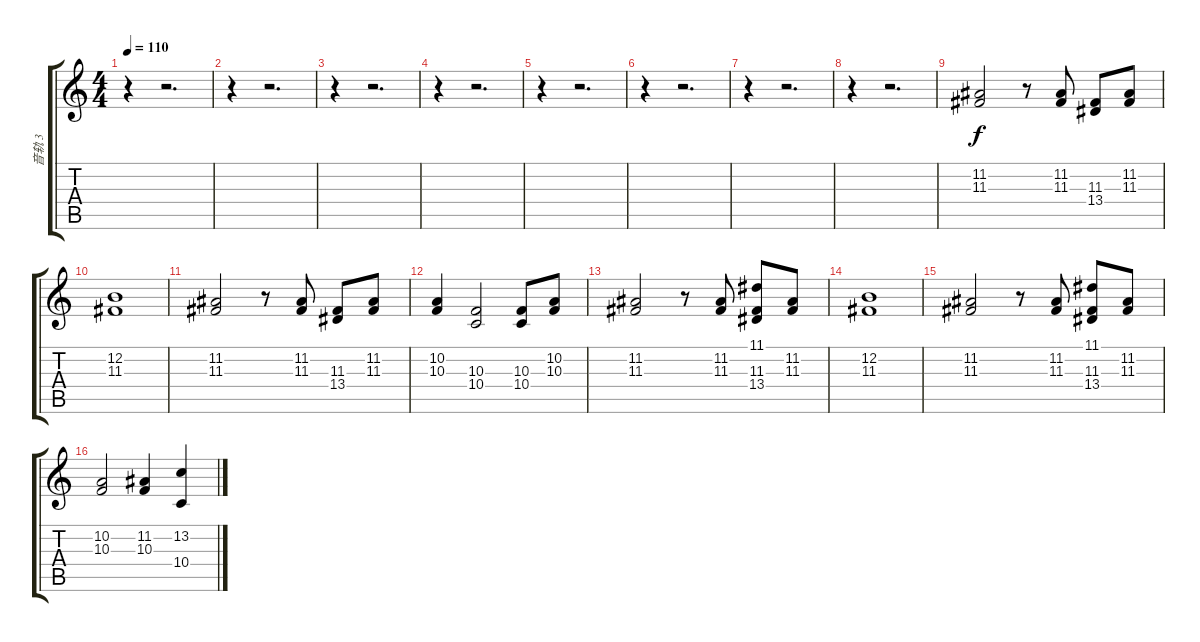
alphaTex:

\track ("音轨 3" "音轨 3") {instrument pizzicatostrings}
\staff {score tabs}
\tuning (E4 B3 G3 D3 A2 E2) {hide}
\ts (4 4)
\tempo 110
\clef g2
\ks c
r.4{dy f} r.2{d} |
r.4 r.2{d} |
r.4 r.2{d} |
r.4 r.2{d} |
r.4 r.2{d} |
r.4 r.2{d} |
r.4 r.2{d} |
r.4 r.2{d} |
(11.2 11.3).2 r.8 (11.2 11.3).8 (11.3 13.4).8 (11.2 11.3).8 |
(12.2 11.3).1 |
(11.2 11.3).2 r.8 (11.2 11.3).8 (11.3 13.4).8 (11.2 11.3).8 |
(10.2 10.3).4 (10.3 10.4).2 (10.3 10.4).8 (10.2 10.3).8 |
(11.2 11.3).2 r.8 (11.2 11.3).8 (11.1 11.3 13.4).8 (11.2 11.3).8 |
(12.2 11.3).1 |
(11.2 11.3).2 r.8 (11.2 11.3).8 (11.1 11.3 13.4).8 (11.2 11.3).8 |
(10.2 10.3).2 (11.2 10.3).4 (13.2 10.4).4
